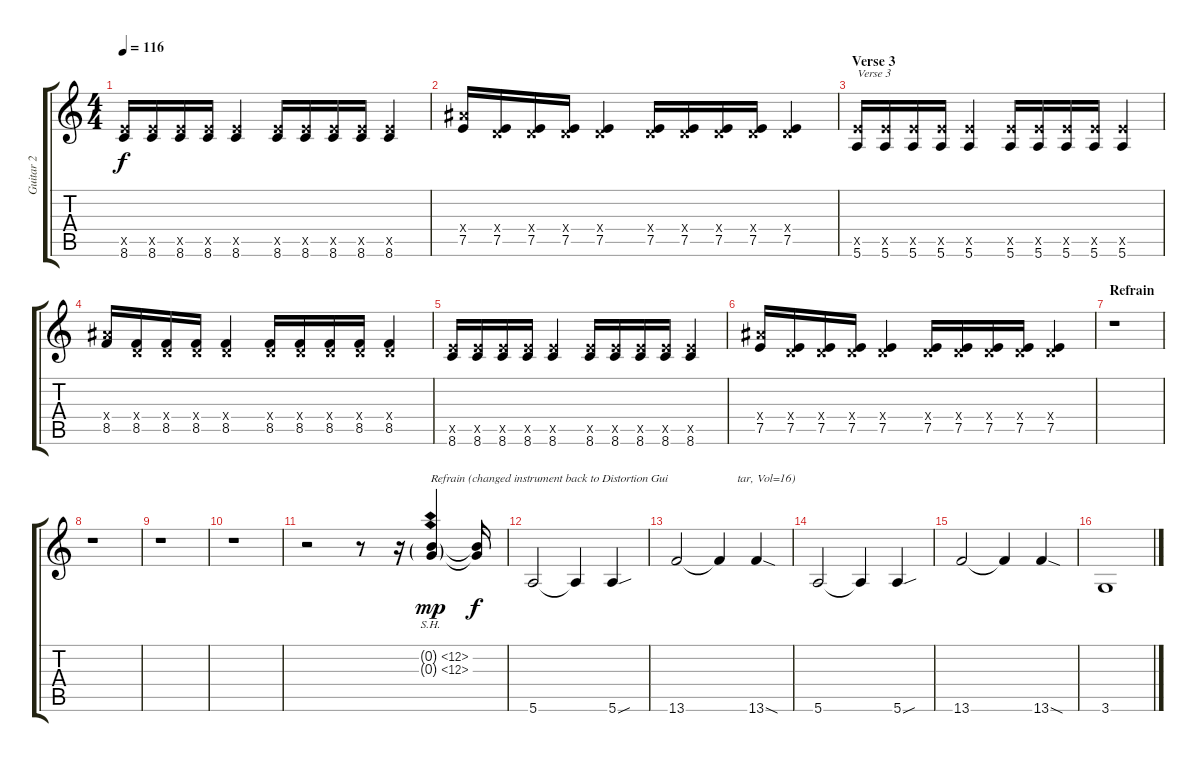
\track ("Guitar 2" "Guitar 2") {instrument distortionguitar}
\staff {score tabs}
\tuning (E4 B3 G3 D3 A2 E2) {hide}
\ts (4 4)
\tempo 116
\clef g2
\ks c
(7.5{x} 8.6).16{dy f} (7.5{x} 8.6).16 (7.5{x} 8.6).16 (7.5{x} 8.6).16 (7.5{x} 8.6).4 (7.5{x} 8.6).16 (7.5{x} 8.6).16 (7.5{x} 8.6).16 (7.5{x} 8.6).16 (7.5{x} 8.6).4 |
(8.4{x} 7.5).16 (0.4{x} 7.5).16 (0.4{x} 7.5).16 (0.4{x} 7.5).16 (0.4{x} 7.5).4 (0.4{x} 7.5).16 (0.4{x} 7.5).16 (0.4{x} 7.5).16 (0.4{x} 7.5).16 (0.4{x} 7.5).4 |
\section ("" "Verse 3")
(7.5{x} 5.6).16{txt "Verse 3"} (7.5{x} 5.6).16 (7.5{x} 5.6).16 (7.5{x} 5.6).16 (7.5{x} 5.6).4 (7.5{x} 5.6).16 (7.5{x} 5.6).16 (7.5{x} 5.6).16 (7.5{x} 5.6).16 (7.5{x} 5.6).4 |
(8.4{x} 8.5).16 (0.4{x} 8.5).16 (0.4{x} 8.5).16 (0.4{x} 8.5).16 (0.4{x} 8.5).4 (0.4{x} 8.5).16 (0.4{x} 8.5).16 (0.4{x} 8.5).16 (0.4{x} 8.5).16 (0.4{x} 8.5).4 |
(7.5{x} 8.6).16 (7.5{x} 8.6).16 (7.5{x} 8.6).16 (7.5{x} 8.6).16 (7.5{x} 8.6).4 (7.5{x} 8.6).16 (7.5{x} 8.6).16 (7.5{x} 8.6).16 (7.5{x} 8.6).16 (7.5{x} 8.6).4 |
(8.4{x} 7.5).16 (0.4{x} 7.5).16 (0.4{x} 7.5).16 (0.4{x} 7.5).16 (0.4{x} 7.5).4 (0.4{x} 7.5).16 (0.4{x} 7.5).16 (0.4{x} 7.5).16 (0.4{x} 7.5).16 (0.4{x} 7.5).4 |
\section ("" "Refrain")
r.1 |
r.1 |
r.1 |
r.1 |
r.2 r.8 r.16 (0.2{sh 12 g} 0.3{sh 12 g}).4{txt "Refrain (changed instrument back to Distortion Gui" dy mp volume 16 instrument distortionguitar} (0.2{t} 0.3{t}).16{dy f} |
5.6.2 5.6{t}.4 5.6{sou}.4 |
13.6.2 13.6{t}.4{txt "      tar, Vol=16) "} 13.6{sod}.4 |
5.6.2 5.6{t}.4 5.6{sou}.4 |
13.6.2 13.6{t}.4 13.6{sod}.4 |
3.6.1
